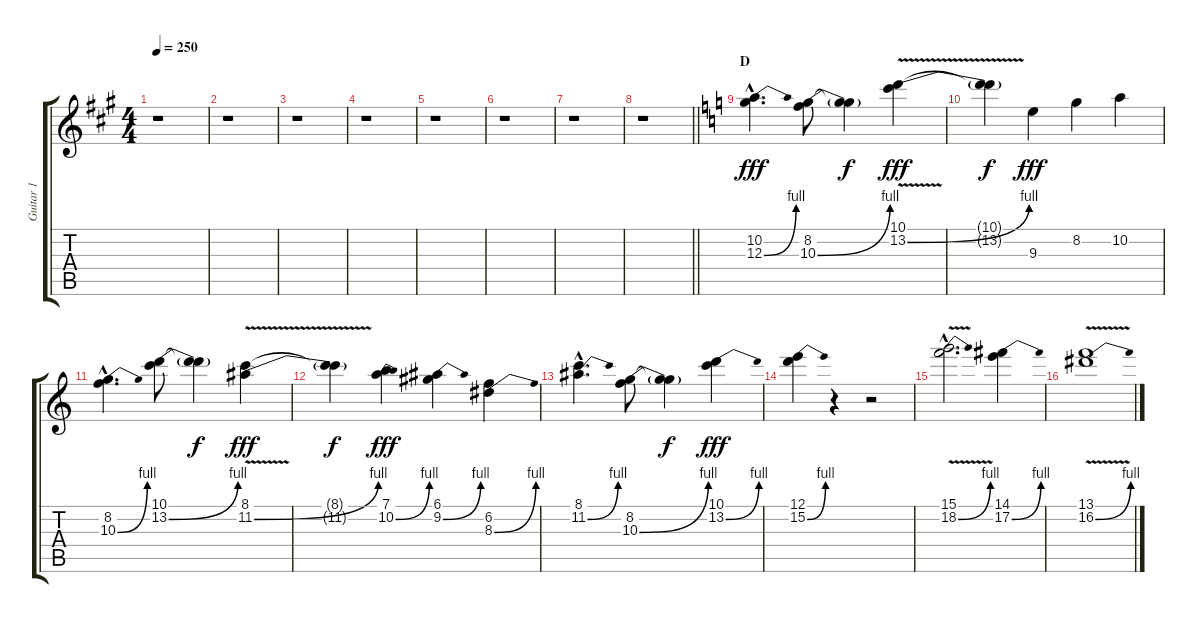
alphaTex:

\track ("Guitar 1" "Guitar 1") {instrument distortionguitar}
\staff {score tabs}
\tuning (E4 B3 G3 D3 A2 E2) {hide}
\ts (4 4)
\tempo 250
\clef g2
\ks a
r.1{dy fff} |
r.1 |
r.1 |
r.1 |
r.1 |
r.1 |
r.1 |
\barLineRight lightlight
r.1 |
\section ("" "D")
\ks c
(10.2{hac} 12.3{be (bend 0 0 60 4) hac}).4{d} (8.2 10.3{be (bend 0 0 60 4)}).8 (8.2{t} 10.3{t}).4{dy f} (10.1 13.2{be (bend 0 0 60 4) v}).4{dy fff} |
(10.1{t} 13.2{t}).4{dy f} 9.3.4{dy fff} 8.2.4 10.2.4 |
(8.2{hac} 10.3{be (bend 0 0 60 4) hac}).4{d} (10.1 13.2{be (bend 0 0 60 4)}).8 (10.1{t} 13.2{t}).4{dy f} (8.1 11.2{be (bend 0 0 60 4) v}).4{dy fff} |
(8.1{t} 11.2{t}).4{dy f} (7.1 10.2{be (bend 0 0 60 4)}).4{dy fff} (6.1 9.2{be (bend 0 0 60 4)}).4 (6.2 8.3{be (bend 0 0 60 4)}).4 |
(8.1{hac} 11.2{be (bend 0 0 60 4) hac}).4{d} (8.2 10.3{be (bend 0 0 60 4)}).8 (8.2{t} 10.3{t}).4{dy f} (10.1 13.2{be (bend 0 0 60 4)}).4{dy fff} |
(12.1 15.2{be (bend 0 0 60 4)}).4 r.4 r.2 |
(15.1{hac} 18.2{be (bend 0 0 60 4) v hac}).2{d} (14.1 17.2{be (bend 0 0 60 4)}).4 |
(13.1 16.2{be (bend 0 0 60 4) v}).1
